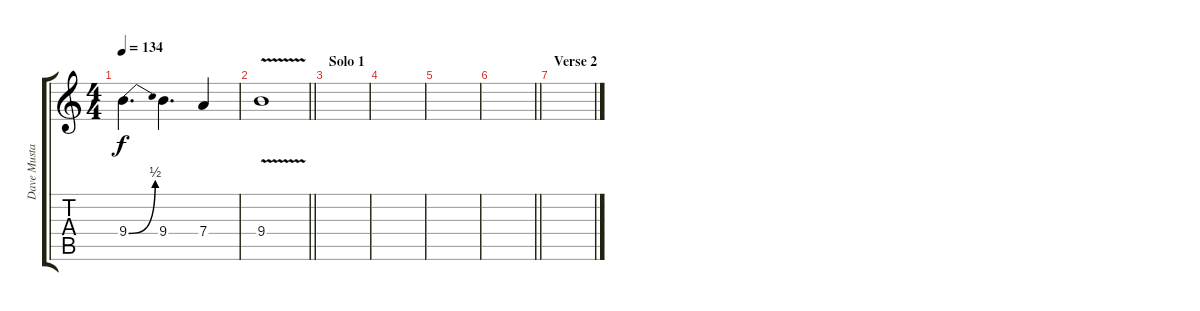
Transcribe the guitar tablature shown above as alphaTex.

\track ("Dave Mustaine Solo" "Dave Musta") {instrument overdrivenguitar}
\staff {score tabs}
\tuning (E4 B3 G3 D3 A2 E2) {hide}
\ts (4 4)
\tempo 134
\clef g2
\ks c
9.4{be (bend 0 0 60 2)}.4{d dy f} 9.4.4{d} 7.4.4 |
\barLineRight lightlight
9.4{v}.1 |
\section ("" "Solo 1")
|
|
|
\barLineRight lightlight
|
\section ("" "Verse 2")
